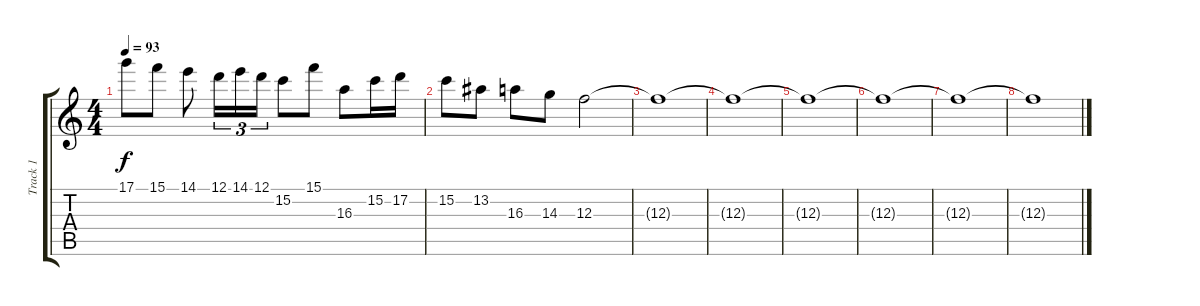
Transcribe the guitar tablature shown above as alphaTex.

\track ("Track 1" "Track 1") {instrument distortionguitar}
\staff {score tabs}
\tuning (D4 A3 F3 C3 G2 C2) {hide}
\ts (4 4)
\tempo 93
\clef g2
\ks c
17.1.8{dy f} 15.1.8 14.1.8 12.1.16{tu (3 2)} 14.1.16{tu (3 2)} 12.1.16{tu (3 2)} 15.2.8 15.1.8 16.3.8 15.2.16 17.2.16 |
15.2.8 13.2.8 16.3.8 14.3.8 12.3.2 |
12.3{t}.1 |
12.3{t}.1 |
12.3{t}.1{volume 0} |
12.3{t}.1 |
12.3{t}.1 |
12.3{t}.1
